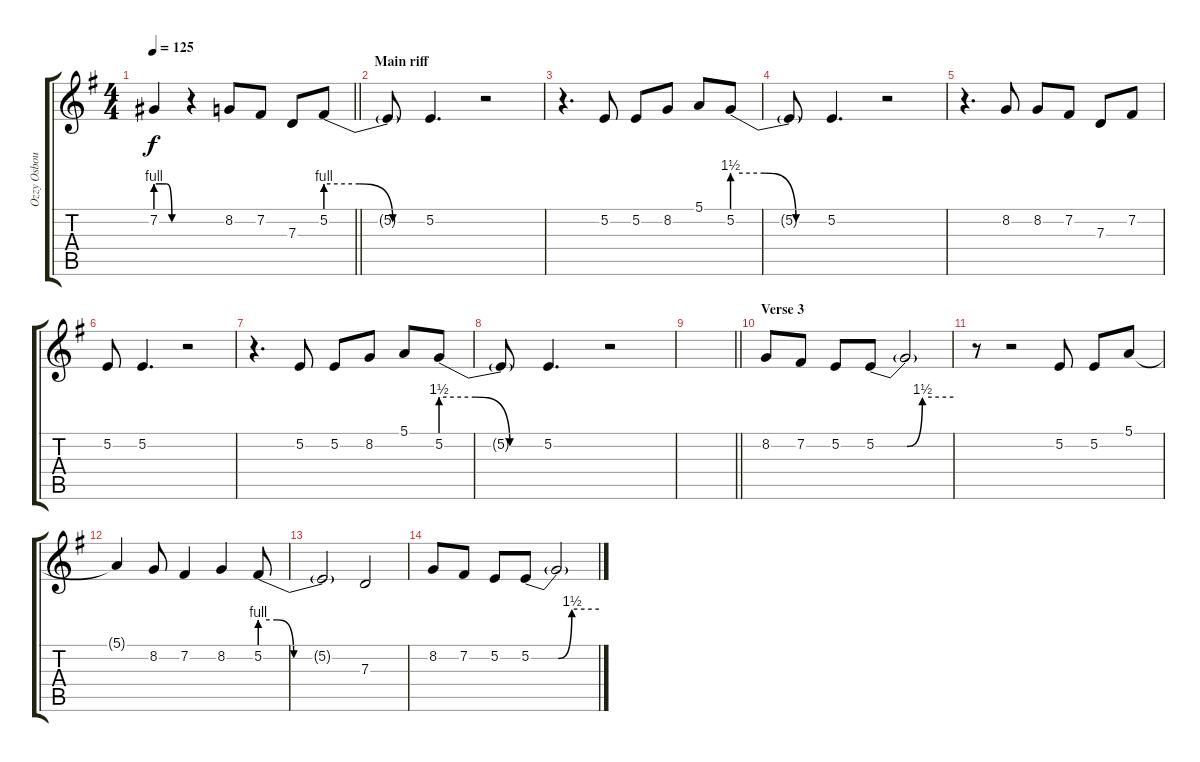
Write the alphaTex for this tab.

\track ("Ozzy Osbourne " "Ozzy Osbou") {instrument lead2sawtooth}
\staff {score tabs}
\tuning (E4 B3 G3 D3 A2 E2) {hide}
\ts (4 4)
\tempo 125
\clef g2
\barLineRight lightlight
\ks eminor
7.2{be (custom 0 4 16 4 24 4 36 0 45 0 60 0)}.4{dy f} r.4 8.2.8 7.2.8 7.3.8 5.2{be (custom 0 4 20 4 40 0 60 0)}.8 |
\section ("" "Main riff")
5.2{t}.8 5.2.4{d} r.2 |
r.4{d} 5.2.8 5.2.8 8.2.8 5.1.8 5.2{be (custom 0 6 20 6 40 0 60 0)}.8 |
5.2{t}.8 5.2.4{d} r.2 |
r.4{d} 8.2.8 8.2.8 7.2.8 7.3.8 7.2.8 |
5.2.8 5.2.4{d} r.2 |
r.4{d} 5.2.8 5.2.8 8.2.8 5.1.8 5.2{be (custom 0 6 20 6 40 0 60 0)}.8 |
5.2{t}.8 5.2.4{d} r.2 |
\barLineRight lightlight
|
\section ("" "Verse 3")
8.2.8 7.2.8 5.2.8 5.2{be (custom 0 0 24 0 36 6 60 6)}.8 5.2{t}.2 |
r.8 r.2 5.2.8 5.2.8 5.1.8 |
5.1{t}.4 8.2.8 7.2.4 8.2.4 5.2{be (custom 0 4 10 4 20 0 40 0 60 0)}.8 |
5.2{t}.2 7.3.2 |
8.2.8 7.2.8 5.2.8 5.2{be (custom 0 0 24 0 36 6 60 6)}.8 5.2{t}.2
